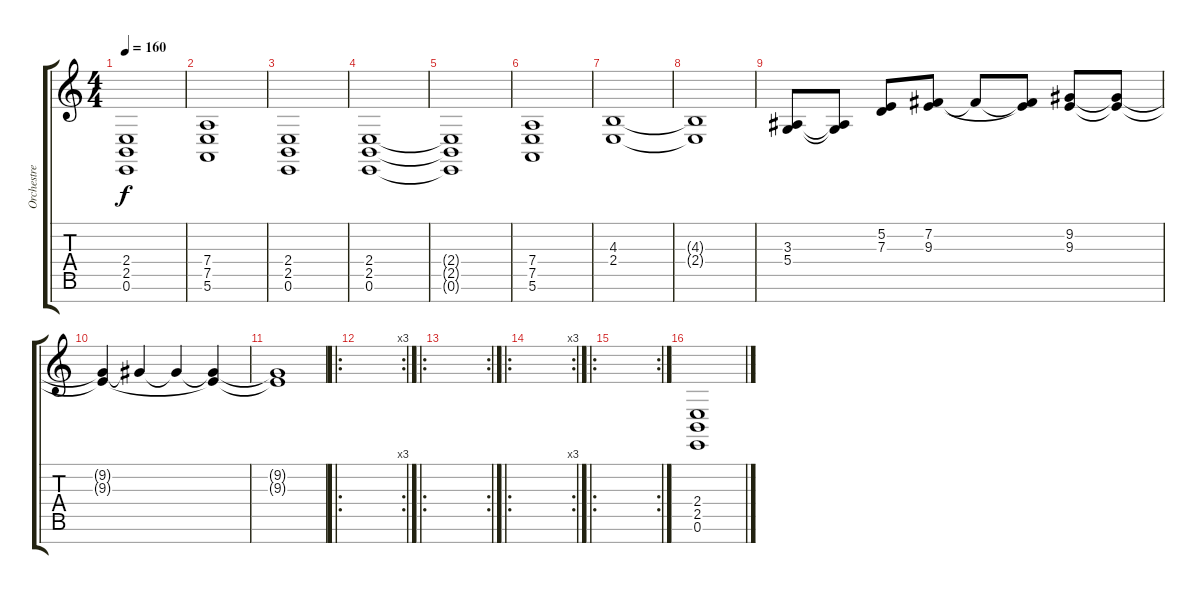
\track ("Orchestre" "Orchestre") {instrument stringensemble2}
\staff {score tabs}
\tuning (E4 B3 G3 D3 A2 E2 B1) {hide}
\ts (4 4)
\tempo 160
\clef g2
\ks c
(2.4{t} 2.5{t} 0.6{t}).1{dy f} |
(7.4 7.5 5.6).1 |
(2.4 2.5 0.6).1 |
(2.4 2.5 0.6).1 |
(2.4{t} 2.5{t} 0.6{t}).1 |
(7.4 7.5 5.6).1 |
(4.3 2.4).1 |
(4.3{t} 2.4{t}).1 |
(3.3 5.4).8 (3.3{t} 5.4{t}).8 (5.2 7.3).8 (7.2 9.3).8 7.2{t}.8 (7.2{t} 9.3{t}).8 (9.2 9.3).8 (9.2{t} 9.3{t}).8 |
(9.2{t} 9.3{t}).4 9.2{t}.4 9.2{t}.4 (9.2{t} 9.3{t}).4 |
(9.2{t} 9.3{t}).1 |
\ro
\rc 3
|
\ro
\rc 2
|
\ro
\rc 3
|
\ro
\rc 2
|
(2.4 2.5 0.6).1
